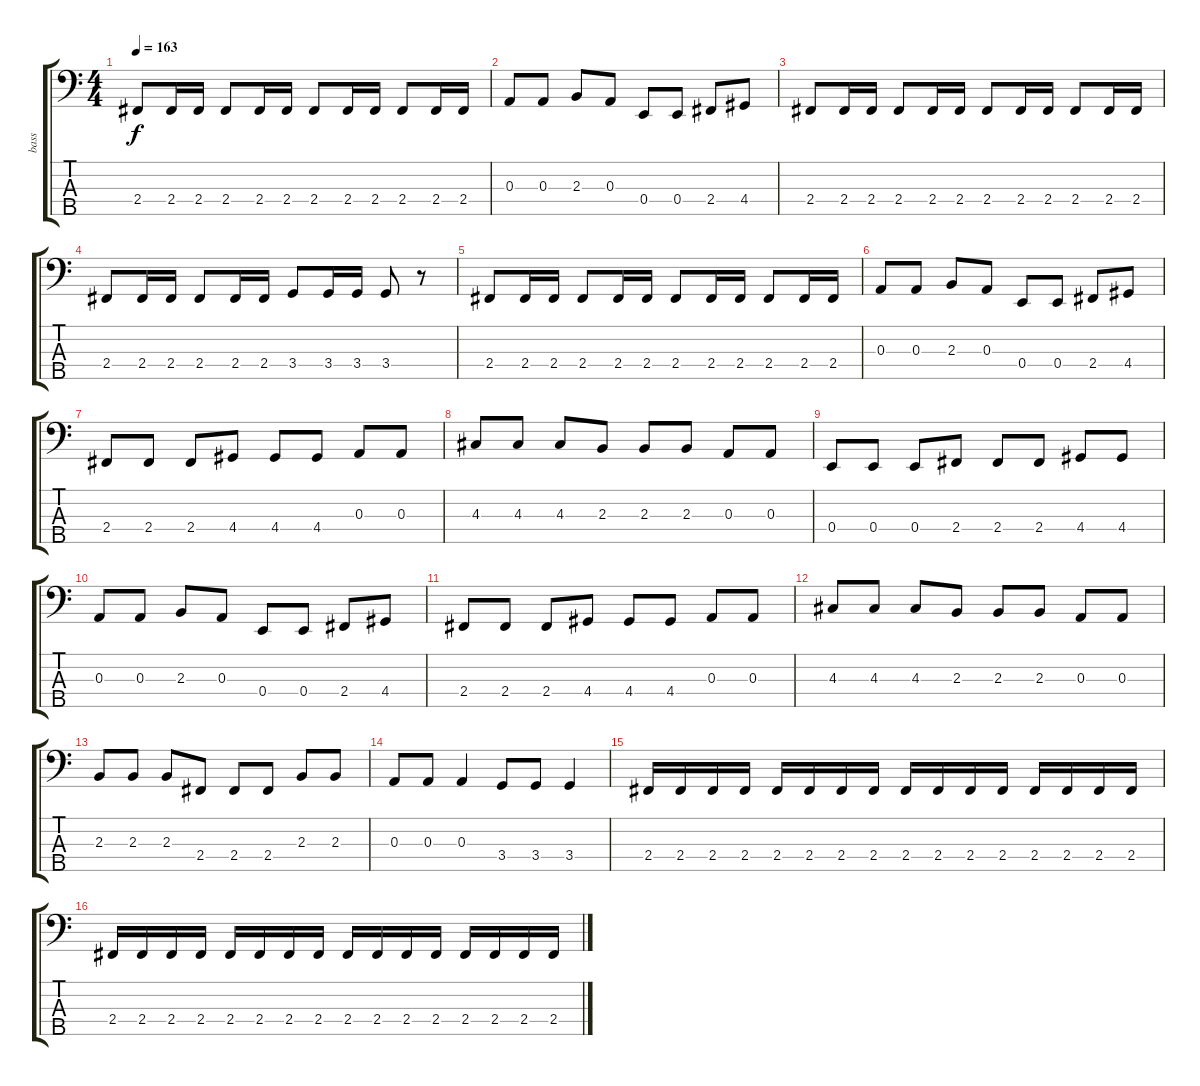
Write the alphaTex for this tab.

\track ("bass" "bass") {instrument electricbassfinger}
\staff {score tabs}
\tuning (G2 D2 A1 E1 B0) {hide}
\ts (4 4)
\tempo 163
\clef f4
\ks c
2.4.8{dy f} 2.4.16 2.4.16 2.4.8 2.4.16 2.4.16 2.4.8 2.4.16 2.4.16 2.4.8 2.4.16 2.4.16 |
0.3.8 0.3.8 2.3.8 0.3.8 0.4.8 0.4.8 2.4.8 4.4.8 |
2.4.8 2.4.16 2.4.16 2.4.8 2.4.16 2.4.16 2.4.8 2.4.16 2.4.16 2.4.8 2.4.16 2.4.16 |
2.4.8 2.4.16 2.4.16 2.4.8 2.4.16 2.4.16 3.4.8 3.4.16 3.4.16 3.4.8 r.8 |
2.4.8 2.4.16 2.4.16 2.4.8 2.4.16 2.4.16 2.4.8 2.4.16 2.4.16 2.4.8 2.4.16 2.4.16 |
0.3.8 0.3.8 2.3.8 0.3.8 0.4.8 0.4.8 2.4.8 4.4.8 |
2.4.8 2.4.8 2.4.8 4.4.8 4.4.8 4.4.8 0.3.8 0.3.8 |
4.3.8 4.3.8 4.3.8 2.3.8 2.3.8 2.3.8 0.3.8 0.3.8 |
0.4.8 0.4.8 0.4.8 2.4.8 2.4.8 2.4.8 4.4.8 4.4.8 |
0.3.8 0.3.8 2.3.8 0.3.8 0.4.8 0.4.8 2.4.8 4.4.8 |
2.4.8 2.4.8 2.4.8 4.4.8 4.4.8 4.4.8 0.3.8 0.3.8 |
4.3.8 4.3.8 4.3.8 2.3.8 2.3.8 2.3.8 0.3.8 0.3.8 |
2.3.8 2.3.8 2.3.8 2.4.8 2.4.8 2.4.8 2.3.8 2.3.8 |
0.3.8 0.3.8 0.3.4 3.4.8 3.4.8 3.4.4 |
2.4.16 2.4.16 2.4.16 2.4.16 2.4.16 2.4.16 2.4.16 2.4.16 2.4.16 2.4.16 2.4.16 2.4.16 2.4.16 2.4.16 2.4.16 2.4.16 |
2.4.16 2.4.16 2.4.16 2.4.16 2.4.16 2.4.16 2.4.16 2.4.16 2.4.16 2.4.16 2.4.16 2.4.16 2.4.16 2.4.16 2.4.16 2.4.16
